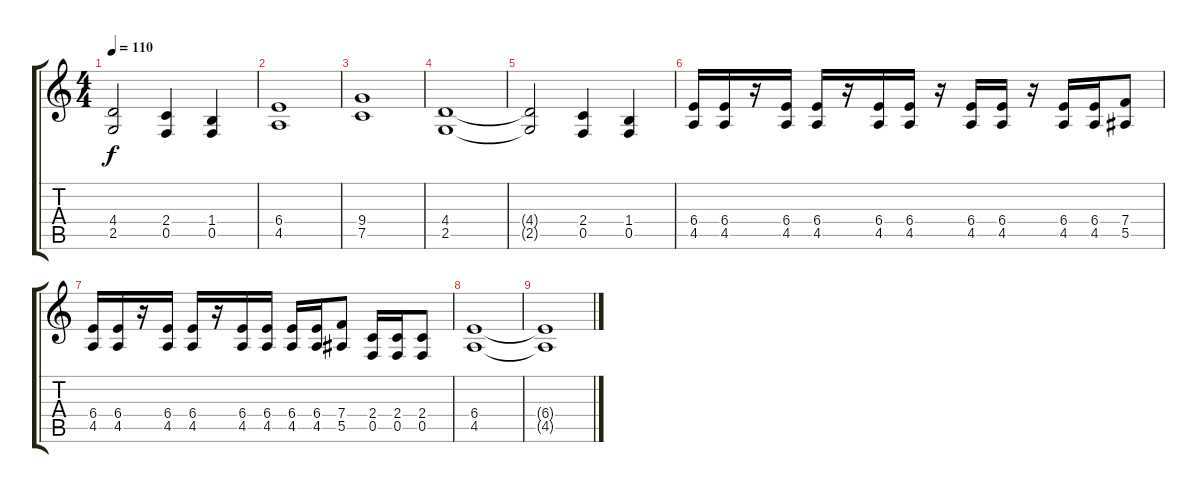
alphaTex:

\track "" {instrument distortionguitar}
\staff {score tabs}
\tuning (C4 G3 Eb3 Bb2 F2 C2) {hide}
\ts (4 4)
\tempo 110
\clef g2
\ks c
(4.4{t} 2.5{t}).2{dy f} (2.4 0.5).4 (1.4 0.5).4 |
(6.4 4.5).1 |
(9.4 7.5).1 |
(4.4 2.5).1 |
(4.4{t} 2.5{t}).2 (2.4 0.5).4 (1.4 0.5).4 |
(6.4 4.5).16 (6.4 4.5).16 r.16 (6.4 4.5).16 (6.4 4.5).16 r.16 (6.4 4.5).16 (6.4 4.5).16 r.16 (6.4 4.5).16 (6.4 4.5).16 r.16 (6.4 4.5).16 (6.4 4.5).16 (7.4 5.5).8 |
(6.4 4.5).16 (6.4 4.5).16 r.16 (6.4 4.5).16 (6.4 4.5).16 r.16 (6.4 4.5).16 (6.4 4.5).16 (6.4 4.5).16 (6.4 4.5).16 (7.4 5.5).8 (2.4 0.5).16 (2.4 0.5).16 (2.4 0.5).8 |
(6.4 4.5).1{volume 4} |
(6.4{t} 4.5{t}).1
